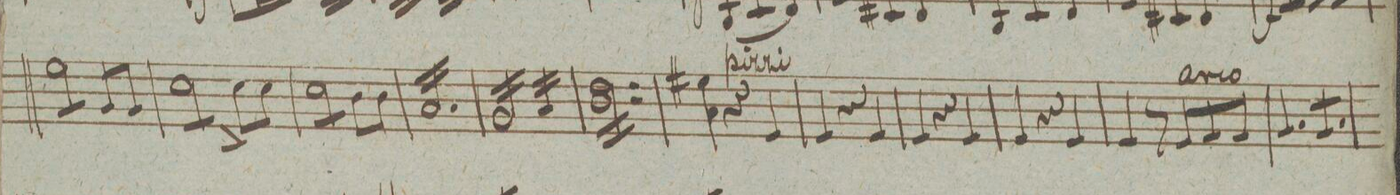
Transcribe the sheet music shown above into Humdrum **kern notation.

**kern	**dynam
*I"Alto Viola.	*
*clefC3	*
*k[]	*
*M3/4	*
8f\L	.
8f\	.
8f\	.
8f\J	.
*Xtremolo	*
8A/L	.
8A/J	.
=22	=22
*tremolo	*
8d\L	.
8d\	.
8d\	.
8d\J	.
*Xtremolo	*
8d^<\L	.
8d\J	.
=23	=23
*tremolo	*
8d\L	.
8d\	.
8d\	.
8d\J	.
*Xtremolo	*
8c\L	.
8c\J	.
=24	=24
*tremolo	*
16B/LL	.
16B/	.
16B/	.
16B/	.
16B/	.
16B/	.
16B/	.
16B/	.
16B/	.
16B/	.
16B/	.
16B/JJ	.
=25	=25
16A/LL	.
16A/	.
16A/	.
16A/	.
16A/	.
16A/	.
16A/	.
16A/JJ	.
16B/LL	.
16B/	.
16B/	.
16B/JJ	.
=26	=26
16e 16c\LL	.
16e 16c\	.
16e 16c\	.
16e 16c\	.
16e 16c\	.
16e 16c\	.
16e 16c\	.
16e 16c\	.
16e 16c\	.
16e 16c\	.
16e 16c\	.
16e 16c\JJ	.
*Xtremolo	*
=27	=27
4f#X 4B\	.
4r	.
4F#y/	.
=28	=28
4F/	.
4r	.
4F/	.
=29	=29
4F/	.
4r	.
4F/	.
=30	=30
4F/	.
4r	.
4F/	.
=31	=31
4F/	.
8r	.
8F/L	.
8G/	.
8G/J	.
=32	=32
4.A/	.
*tremolo	*
8A/L	.
8A/	.
8A/J	.
*Xtremolo	*
=33	=33
*-	*-
